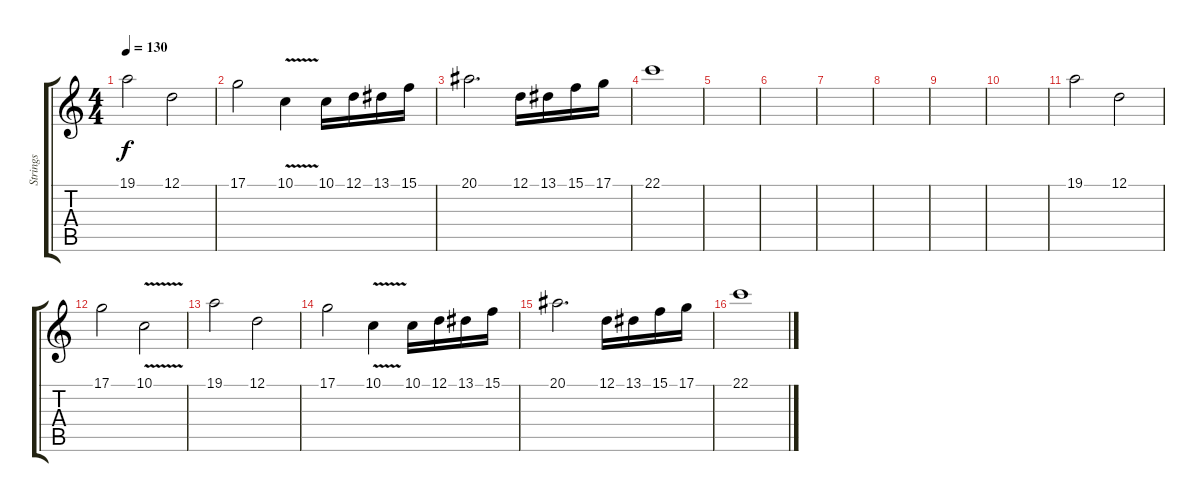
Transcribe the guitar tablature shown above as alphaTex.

\track ("Strings" "Strings") {instrument stringensemble1}
\staff {score tabs}
\tuning (D4 A3 F3 C3 G2 D2) {hide}
\ts (4 4)
\tempo 130
\clef g2
\ks c
19.1.2{dy f} 12.1.2 |
17.1.2 10.1{v}.4 10.1.16 12.1.16 13.1.16 15.1.16 |
20.1.2{d} 12.1.16 13.1.16 15.1.16 17.1.16 |
22.1.1 |
|
|
|
|
|
|
19.1.2 12.1.2 |
17.1.2 10.1{v}.2 |
19.1.2 12.1.2 |
17.1.2 10.1{v}.4 10.1.16 12.1.16 13.1.16 15.1.16 |
20.1.2{d} 12.1.16 13.1.16 15.1.16 17.1.16 |
22.1.1
